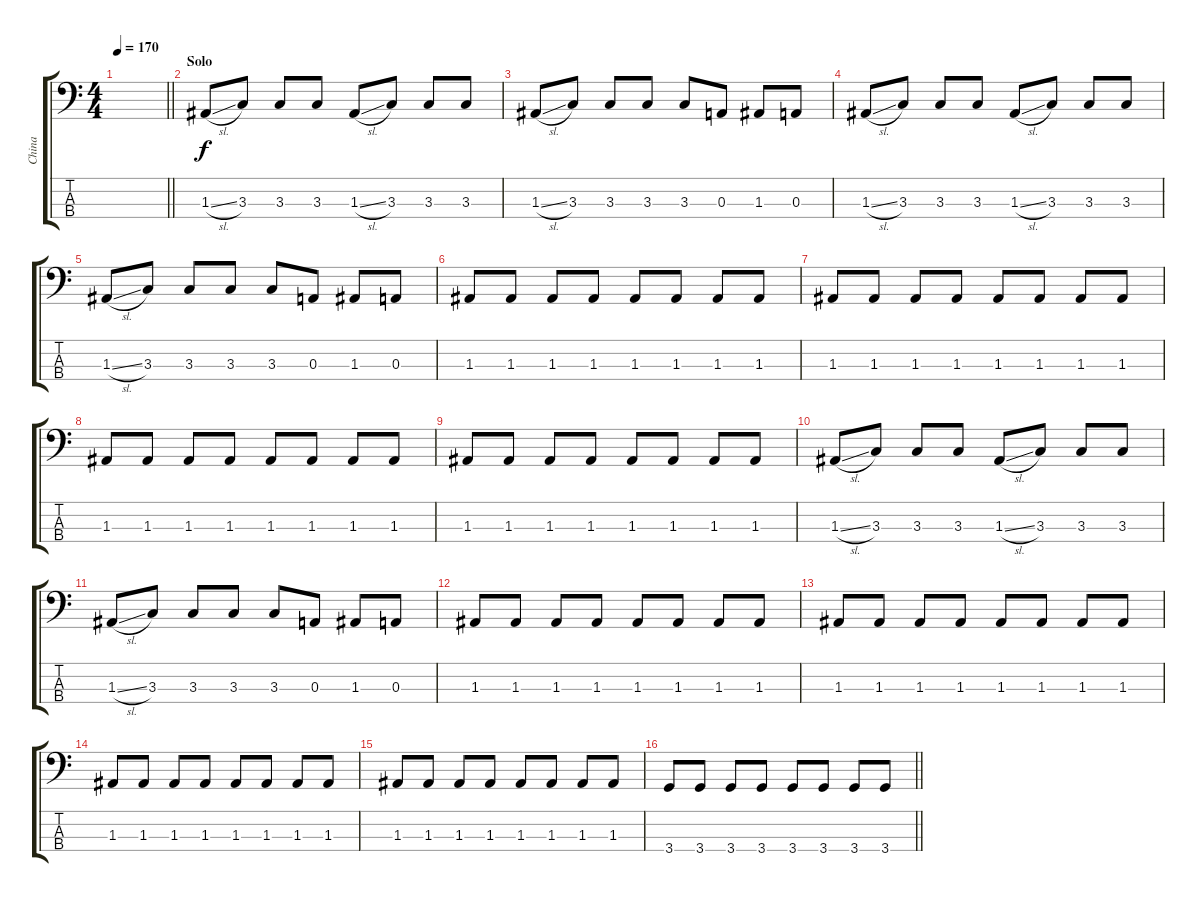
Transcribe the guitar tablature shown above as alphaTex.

\track ("China" "China") {instrument electricbasspick}
\staff {score tabs}
\tuning (G2 D2 A1 E1) {hide}
\ts (4 4)
\tempo 170
\clef f4
\barLineRight lightlight
\ks c
|
\section ("" "Solo")
1.3{sl}.8 3.3.8 3.3.8 3.3.8 1.3{sl}.8 3.3.8 3.3.8 3.3.8 |
1.3{sl}.8 3.3.8 3.3.8 3.3.8 3.3.8 0.3.8 1.3.8 0.3.8 |
1.3{sl}.8 3.3.8 3.3.8 3.3.8 1.3{sl}.8 3.3.8 3.3.8 3.3.8 |
1.3{sl}.8 3.3.8 3.3.8 3.3.8 3.3.8 0.3.8 1.3.8 0.3.8 |
1.3.8 1.3.8 1.3.8 1.3.8 1.3.8 1.3.8 1.3.8 1.3.8 |
1.3.8 1.3.8 1.3.8 1.3.8 1.3.8 1.3.8 1.3.8 1.3.8 |
1.3.8 1.3.8 1.3.8 1.3.8 1.3.8 1.3.8 1.3.8 1.3.8 |
1.3.8 1.3.8 1.3.8 1.3.8 1.3.8 1.3.8 1.3.8 1.3.8 |
1.3{sl}.8 3.3.8 3.3.8 3.3.8 1.3{sl}.8 3.3.8 3.3.8 3.3.8 |
1.3{sl}.8 3.3.8 3.3.8 3.3.8 3.3.8 0.3.8 1.3.8 0.3.8 |
1.3.8 1.3.8 1.3.8 1.3.8 1.3.8 1.3.8 1.3.8 1.3.8 |
1.3.8 1.3.8 1.3.8 1.3.8 1.3.8 1.3.8 1.3.8 1.3.8 |
1.3.8 1.3.8 1.3.8 1.3.8 1.3.8 1.3.8 1.3.8 1.3.8 |
1.3.8 1.3.8 1.3.8 1.3.8 1.3.8 1.3.8 1.3.8 1.3.8 |
\barLineRight lightlight
3.4.8 3.4.8 3.4.8 3.4.8 3.4.8 3.4.8 3.4.8 3.4.8
